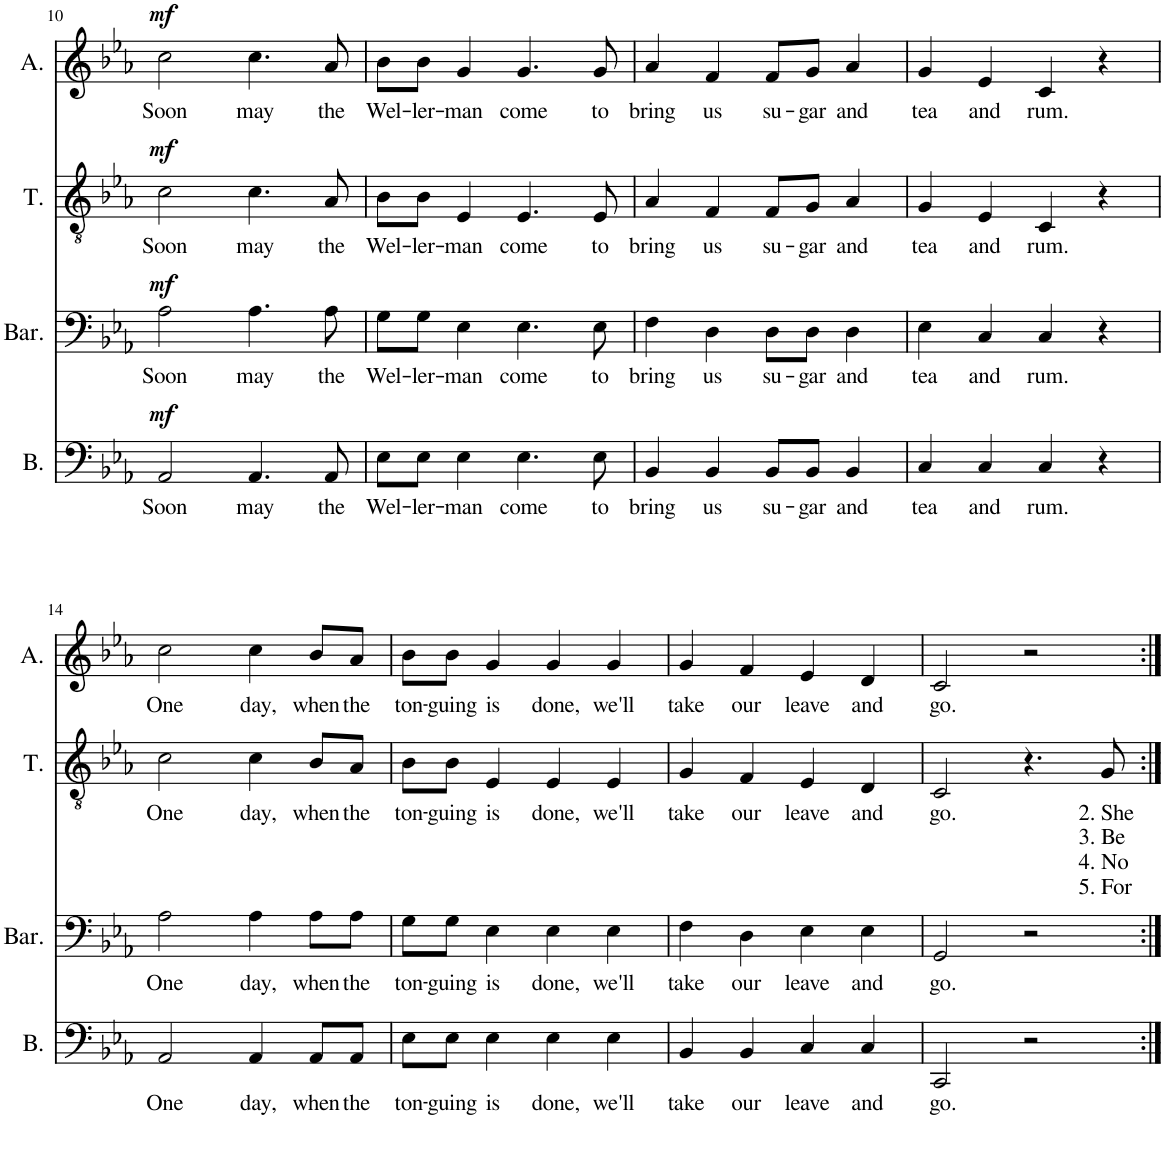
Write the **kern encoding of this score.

**kern	**text	**dynam	**kern	**text	**dynam	**kern	**text	**text	**text	**text	**dynam	**kern	**text	**dynam
*part4	*part4	*part4	*part3	*part3	*part3	*part2	*part2	*part2	*part2	*part2	*part2	*part1	*part1	*part1
*staff4	*staff4	*staff4	*staff3	*staff3	*staff3	*staff2	*staff2	*staff2	*staff2	*staff2	*staff2	*staff1	*staff1	*staff1
*I"Bass	*	*	*I"Baritone	*	*	*I"Tenor	*	*	*	*	*	*I"Alto	*	*
*I'B.	*	*	*I'Bar.	*	*	*I'T.	*	*	*	*	*	*I'A.	*	*
!!LO:PB:g=z
*clefF4	*	*	*clefF4	*	*	*clefGv2	*	*	*	*	*	*clefG2	*	*
*	*	*	*	*	*	*Trd8c14	*	*	*	*	*	*Trd1c2	*	*
*k[b-e-a-]	*	*	*k[b-e-a-]	*	*	*k[b-e-a-]	*	*	*	*	*	*k[b-e-a-]	*	*
*M2/2	*	*	*M2/2	*	*	*M2/2	*	*	*	*	*	*M2/2	*	*
*met(c|)	*	*	*met(c|)	*	*	*met(c|)	*	*	*	*	*	*met(c|)	*	*
=10	=10	=10	=10	=10	=10	=10	=10	=10	=10	=10	=10	=10	=10	=10
!	!LO:LY:b	!LO:DY:a	!	!LO:LY:b	!LO:DY:a	!	!LO:LY:b	!	!	!	!LO:DY:a	!	!LO:LY:b	!LO:DY:a
2AA-/	Soon	mf	2A-\	Soon	mf	2c\	Soon	.	.	.	mf	2cc\	Soon	mf
!	!LO:LY:b	!	!	!LO:LY:b	!	!	!LO:LY:b	!	!	!	!	!	!LO:LY:b	!
4.AA-/	may	.	4.A-\	may	.	4.c\	may	.	.	.	.	4.cc\	may	.
!	!LO:LY:b	!	!	!LO:LY:b	!	!	!LO:LY:b	!	!	!	!	!	!LO:LY:b	!
8AA-/	the	.	8A-\	the	.	8A-/	the	.	.	.	.	8a-/	the	.
=11	=11	=11	=11	=11	=11	=11	=11	=11	=11	=11	=11	=11	=11	=11
!	!LO:LY:b	!	!	!LO:LY:b	!	!	!LO:LY:b	!	!	!	!	!	!LO:LY:b	!
8E-\L	Wel-	.	8G\L	Wel-	.	8B-\L	Wel-	.	.	.	.	8b-\L	Wel-	.
!	!LO:LY:b	!	!	!LO:LY:b	!	!	!LO:LY:b	!	!	!	!	!	!LO:LY:b	!
8E-\J	-ler-	.	8G\J	-ler-	.	8B-\J	-ler-	.	.	.	.	8b-\J	-ler-	.
!	!LO:LY:b	!	!	!LO:LY:b	!	!	!LO:LY:b	!	!	!	!	!	!LO:LY:b	!
4E-\	-man	.	4E-\	-man	.	4E-/	-man	.	.	.	.	4g/	-man	.
!	!LO:LY:b	!	!	!LO:LY:b	!	!	!LO:LY:b	!	!	!	!	!	!LO:LY:b	!
4.E-\	come	.	4.E-\	come	.	4.E-/	come	.	.	.	.	4.g/	come	.
!	!LO:LY:b	!	!	!LO:LY:b	!	!	!LO:LY:b	!	!	!	!	!	!LO:LY:b	!
8E-\	to	.	8E-\	to	.	8E-/	to	.	.	.	.	8g/	to	.
=12	=12	=12	=12	=12	=12	=12	=12	=12	=12	=12	=12	=12	=12	=12
!	!LO:LY:b	!	!	!LO:LY:b	!	!	!LO:LY:b	!	!	!	!	!	!LO:LY:b	!
4BB-/	bring	.	4F\	bring	.	4A-/	bring	.	.	.	.	4a-/	bring	.
!	!LO:LY:b	!	!	!LO:LY:b	!	!	!LO:LY:b	!	!	!	!	!	!LO:LY:b	!
4BB-/	us	.	4D\	us	.	4F/	us	.	.	.	.	4f/	us	.
!	!LO:LY:b	!	!	!LO:LY:b	!	!	!LO:LY:b	!	!	!	!	!	!LO:LY:b	!
8BB-/L	su-	.	8D\L	su-	.	8F/L	su-	.	.	.	.	8f/L	su-	.
!	!LO:LY:b	!	!	!LO:LY:b	!	!	!LO:LY:b	!	!	!	!	!	!LO:LY:b	!
8BB-/J	-gar	.	8D\J	-gar	.	8G/J	-gar	.	.	.	.	8g/J	-gar	.
!	!LO:LY:b	!	!	!LO:LY:b	!	!	!LO:LY:b	!	!	!	!	!	!LO:LY:b	!
4BB-/	and	.	4D\	and	.	4A-/	and	.	.	.	.	4a-/	and	.
=13	=13	=13	=13	=13	=13	=13	=13	=13	=13	=13	=13	=13	=13	=13
!	!LO:LY:b	!	!	!LO:LY:b	!	!	!LO:LY:b	!	!	!	!	!	!LO:LY:b	!
4C/	tea	.	4E-\	tea	.	4G/	tea	.	.	.	.	4g/	tea	.
!	!LO:LY:b	!	!	!LO:LY:b	!	!	!LO:LY:b	!	!	!	!	!	!LO:LY:b	!
4C/	and	.	4C/	and	.	4E-/	and	.	.	.	.	4e-/	and	.
!	!LO:LY:b	!	!	!LO:LY:b	!	!	!LO:LY:b	!	!	!	!	!	!LO:LY:b	!
4C/	rum.	.	4C/	rum.	.	4C/	rum.	.	.	.	.	4c/	rum.	.
4r	.	.	4r	.	.	4r	.	.	.	.	.	4r	.	.
!!LO:LB:g=z
=14	=14	=14	=14	=14	=14	=14	=14	=14	=14	=14	=14	=14	=14	=14
!	!LO:LY:b	!	!	!LO:LY:b	!	!	!LO:LY:b	!	!	!	!	!	!LO:LY:b	!
2AA-/	One	.	2A-\	One	.	2c\	One	.	.	.	.	2cc\	One	.
!	!LO:LY:b	!	!	!LO:LY:b	!	!	!LO:LY:b	!	!	!	!	!	!LO:LY:b	!
4AA-/	day,	.	4A-\	day,	.	4c\	day,	.	.	.	.	4cc\	day,	.
!	!LO:LY:b	!	!	!LO:LY:b	!	!	!LO:LY:b	!	!	!	!	!	!LO:LY:b	!
8AA-/L	when	.	8A-\L	when	.	8B-/L	when	.	.	.	.	8b-/L	when	.
!	!LO:LY:b	!	!	!LO:LY:b	!	!	!LO:LY:b	!	!	!	!	!	!LO:LY:b	!
8AA-/J	the	.	8A-\J	the	.	8A-/J	the	.	.	.	.	8a-/J	the	.
=15	=15	=15	=15	=15	=15	=15	=15	=15	=15	=15	=15	=15	=15	=15
!	!LO:LY:b	!	!	!LO:LY:b	!	!	!LO:LY:b	!	!	!	!	!	!LO:LY:b	!
8E-\L	ton-	.	8G\L	ton-	.	8B-\L	ton-	.	.	.	.	8b-\L	ton-	.
!	!LO:LY:b	!	!	!LO:LY:b	!	!	!LO:LY:b	!	!	!	!	!	!LO:LY:b	!
8E-\J	-guing	.	8G\J	-guing	.	8B-\J	-guing	.	.	.	.	8b-\J	-guing	.
!	!LO:LY:b	!	!	!LO:LY:b	!	!	!LO:LY:b	!	!	!	!	!	!LO:LY:b	!
4E-\	is	.	4E-\	is	.	4E-/	is	.	.	.	.	4g/	is	.
!	!LO:LY:b	!	!	!LO:LY:b	!	!	!LO:LY:b	!	!	!	!	!	!LO:LY:b	!
4E-\	done,	.	4E-\	done,	.	4E-/	done,	.	.	.	.	4g/	done,	.
!	!LO:LY:b	!	!	!LO:LY:b	!	!	!LO:LY:b	!	!	!	!	!	!LO:LY:b	!
4E-\	we'll	.	4E-\	we'll	.	4E-/	we'll	.	.	.	.	4g/	we'll	.
=16	=16	=16	=16	=16	=16	=16	=16	=16	=16	=16	=16	=16	=16	=16
!	!LO:LY:b	!	!	!LO:LY:b	!	!	!LO:LY:b	!	!	!	!	!	!LO:LY:b	!
4BB-/	take	.	4F\	take	.	4G/	take	.	.	.	.	4g/	take	.
!	!LO:LY:b	!	!	!LO:LY:b	!	!	!LO:LY:b	!	!	!	!	!	!LO:LY:b	!
4BB-/	our	.	4D\	our	.	4F/	our	.	.	.	.	4f/	our	.
!	!LO:LY:b	!	!	!LO:LY:b	!	!	!LO:LY:b	!	!	!	!	!	!LO:LY:b	!
4C/	leave	.	4E-\	leave	.	4E-/	leave	.	.	.	.	4e-/	leave	.
!	!LO:LY:b	!	!	!LO:LY:b	!	!	!LO:LY:b	!	!	!	!	!	!LO:LY:b	!
4C/	and	.	4E-\	and	.	4D/	and	.	.	.	.	4d/	and	.
=17	=17	=17	=17	=17	=17	=17	=17	=17	=17	=17	=17	=17	=17	=17
!	!LO:LY:b	!	!	!LO:LY:b	!	!	!LO:LY:b	!	!	!	!	!	!LO:LY:b	!
2CC/	go.	.	2GG/	go.	.	2C/	go.	.	.	.	.	2c/	go.	.
2r	.	.	2r	.	.	4.r	.	.	.	.	.	2r	.	.
!	!	!	!	!	!	!	!LO:LY:b	!LO:LY:b	!LO:LY:b	!LO:LY:b	!	!	!	!
.	.	.	.	.	.	8G/	2. She	3. Be	4. No	5. For	.	.	.	.
=:|!	=:|!	=:|!	=:|!	=:|!	=:|!	=:|!	=:|!	=:|!	=:|!	=:|!	=:|!	=:|!	=:|!	=:|!
*-	*-	*-	*-	*-	*-	*-	*-	*-	*-	*-	*-	*-	*-	*-
